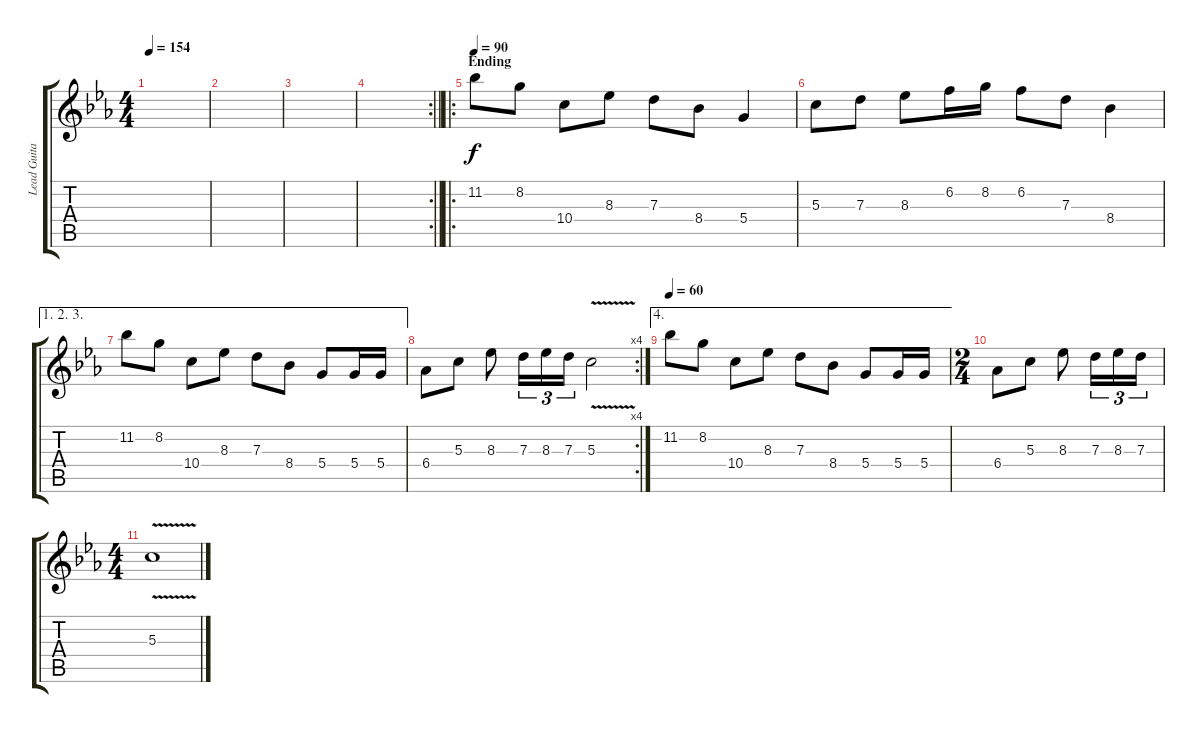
\track ("Lead Guitar" "Lead Guita") {instrument distortionguitar}
\staff {score tabs}
\tuning (E4 B3 G3 D3 A2 E2) {hide}
\ts (4 4)
\tempo 154
\clef g2
\ks cminor
|
|
|
\rc 2
\barLineRight lightlight
|
\ro
\section ("" "Ending")
\tempo 90
11.2.8 8.2.8 10.4.8 8.3.8 7.3.8 8.4.8 5.4.4 |
5.3.8 7.3.8 8.3.8 6.2.16 8.2.16 6.2.8 7.3.8 8.4.4 |
\ae (1 2 3)
11.2.8 8.2.8 10.4.8 8.3.8 7.3.8 8.4.8 5.4.8 5.4.16 5.4.16 |
\rc 4
6.4.8 5.3.8 8.3.8 7.3.16{tu (3 2)} 8.3.16{tu (3 2)} 7.3.16{tu (3 2)} 5.3{v}.2 |
\ae 4
\tempo 60
11.2.8 8.2.8 10.4.8 8.3.8 7.3.8 8.4.8 5.4.8 5.4.16 5.4.16 |
\ts (2 4)
6.4.8 5.3.8 8.3.8 7.3.16{tu (3 2)} 8.3.16{tu (3 2)} 7.3.16{tu (3 2)} |
\ts (4 4)
5.3{v}.1
